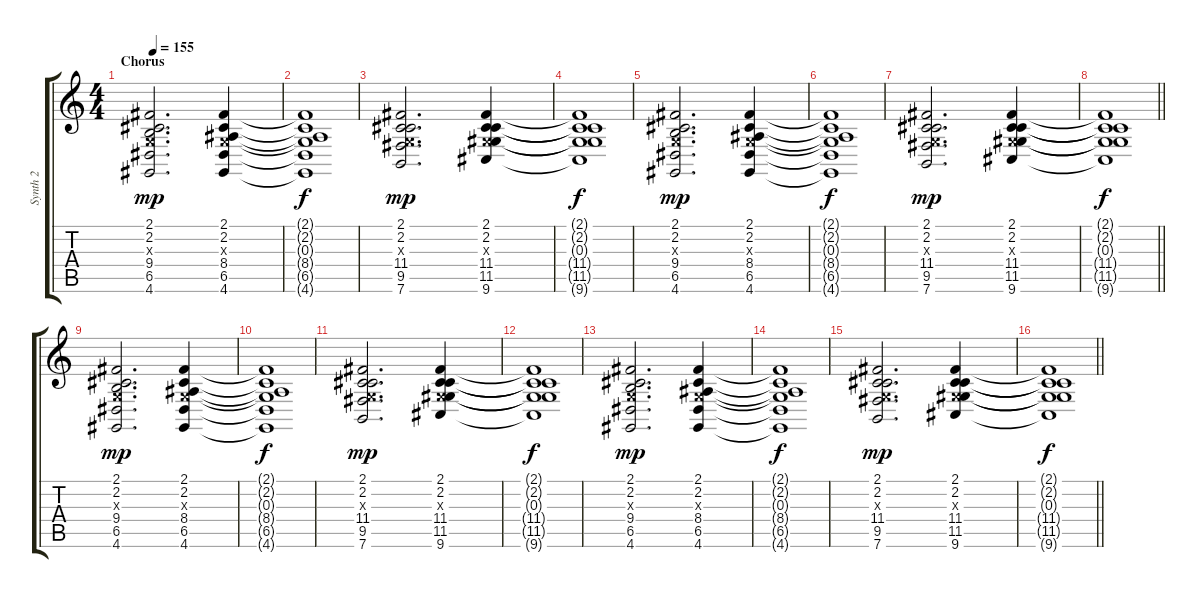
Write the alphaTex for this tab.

\track ("Synth 2" "Synth 2") {instrument stringensemble1}
\staff {score tabs}
\tuning (E4 B3 G3 D3 A2 E2) {hide}
\ts (4 4)
\section ("" "Chorus")
\tempo 155
\clef g2
\ks c
(2.1 2.2 0.3{x} 9.4 6.5 4.6).2{d dy mp} (2.1 2.2 0.3{x} 8.4 6.5 4.6).4 |
(2.1{t} 2.2{t} 0.3{t} 8.4{t} 6.5{t} 4.6{t}).1{dy f} |
(2.1 2.2 0.3{x} 11.4 9.5 7.6).2{d dy mp} (2.1 2.2 0.3{x} 11.4 11.5 9.6).4 |
(2.1{t} 2.2{t} 0.3{t} 11.4{t} 11.5{t} 9.6{t}).1{dy f} |
(2.1 2.2 0.3{x} 9.4 6.5 4.6).2{d dy mp} (2.1 2.2 0.3{x} 8.4 6.5 4.6).4 |
(2.1{t} 2.2{t} 0.3{t} 8.4{t} 6.5{t} 4.6{t}).1{dy f} |
(2.1 2.2 0.3{x} 11.4 9.5 7.6).2{d dy mp} (2.1 2.2 0.3{x} 11.4 11.5 9.6).4 |
\barLineRight lightlight
(2.1{t} 2.2{t} 0.3{t} 11.4{t} 11.5{t} 9.6{t}).1{dy f} |
\section ("" "")
(2.1 2.2 0.3{x} 9.4 6.5 4.6).2{d dy mp} (2.1 2.2 0.3{x} 8.4 6.5 4.6).4 |
(2.1{t} 2.2{t} 0.3{t} 8.4{t} 6.5{t} 4.6{t}).1{dy f} |
(2.1 2.2 0.3{x} 11.4 9.5 7.6).2{d dy mp} (2.1 2.2 0.3{x} 11.4 11.5 9.6).4 |
(2.1{t} 2.2{t} 0.3{t} 11.4{t} 11.5{t} 9.6{t}).1{dy f} |
(2.1 2.2 0.3{x} 9.4 6.5 4.6).2{d dy mp} (2.1 2.2 0.3{x} 8.4 6.5 4.6).4 |
(2.1{t} 2.2{t} 0.3{t} 8.4{t} 6.5{t} 4.6{t}).1{dy f} |
(2.1 2.2 0.3{x} 11.4 9.5 7.6).2{d dy mp} (2.1 2.2 0.3{x} 11.4 11.5 9.6).4 |
\barLineRight lightlight
(2.1{t} 2.2{t} 0.3{t} 11.4{t} 11.5{t} 9.6{t}).1{dy f}
